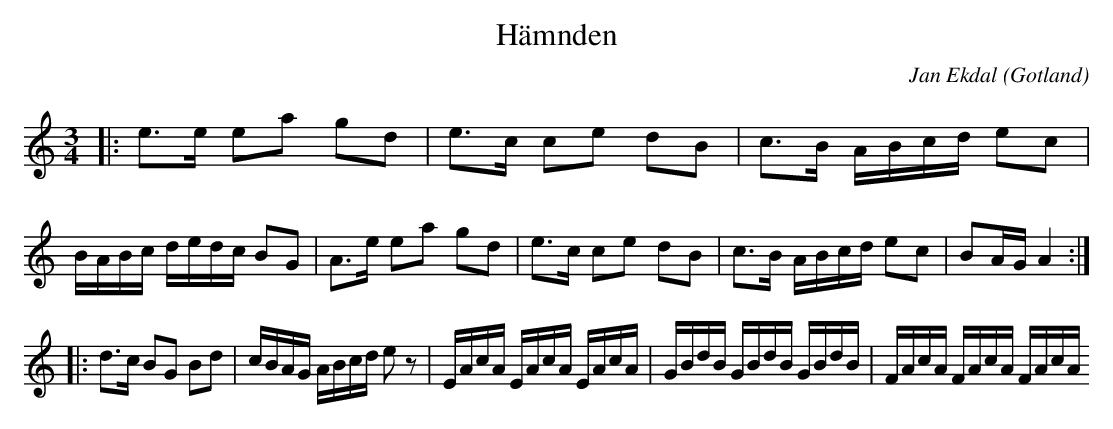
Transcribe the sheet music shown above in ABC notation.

X:1
T:Hämnden
O:Gotland
C:Jan Ekdal
M:3/4
L:1/8
K:Am
|: e>e ea gd | e>c ce dB | c>B A/B/c/d/ ec | B/A/B/c/ d/e/d/c/ BG | A>e ea gd | e>c ce dB | c>B A/B/c/d/ ec | BA/G/ A2:|
|:d>c BG Bd | c/B/A/G/ A/B/c/d/ ez | E/A/c/A/ E/A/c/A/ E/A/c/A/ | G/B/d/B/ G/B/d/B/ G/B/d/B/ | F/A/c/A/ F/A/c/A/ F/A/c/A/
